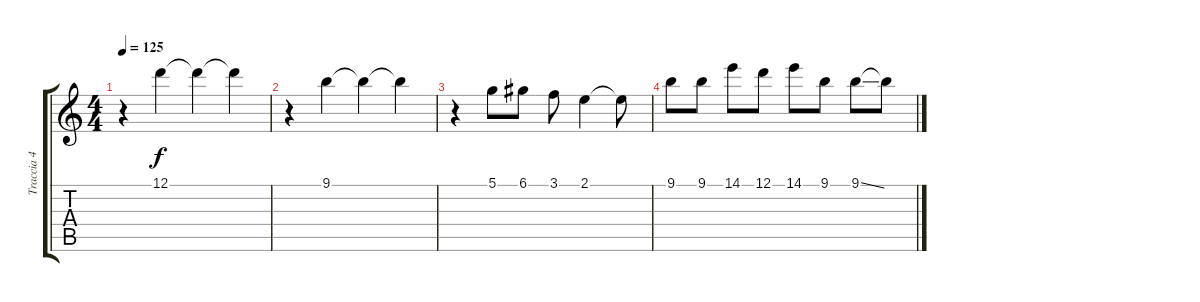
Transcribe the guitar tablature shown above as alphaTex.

\track ("Traccia 4" "Traccia 4") {instrument electricguitarclean}
\staff {score tabs}
\tuning (D4 A3 F3 C3 G2 C2) {hide}
\ts (4 4)
\tempo 125
\clef g2
\ks c
r.4{dy f} 12.1.4 12.1{t}.4 12.1{t}.4 |
r.4 9.1.4 9.1{t}.4 9.1{t}.4 |
r.4 5.1.8 6.1.8 3.1.8 2.1.4 2.1{t}.8 |
9.1.8 9.1.8 14.1.8 12.1.8 14.1.8 9.1.8 9.1{ss}.8 9.1{t}.8
